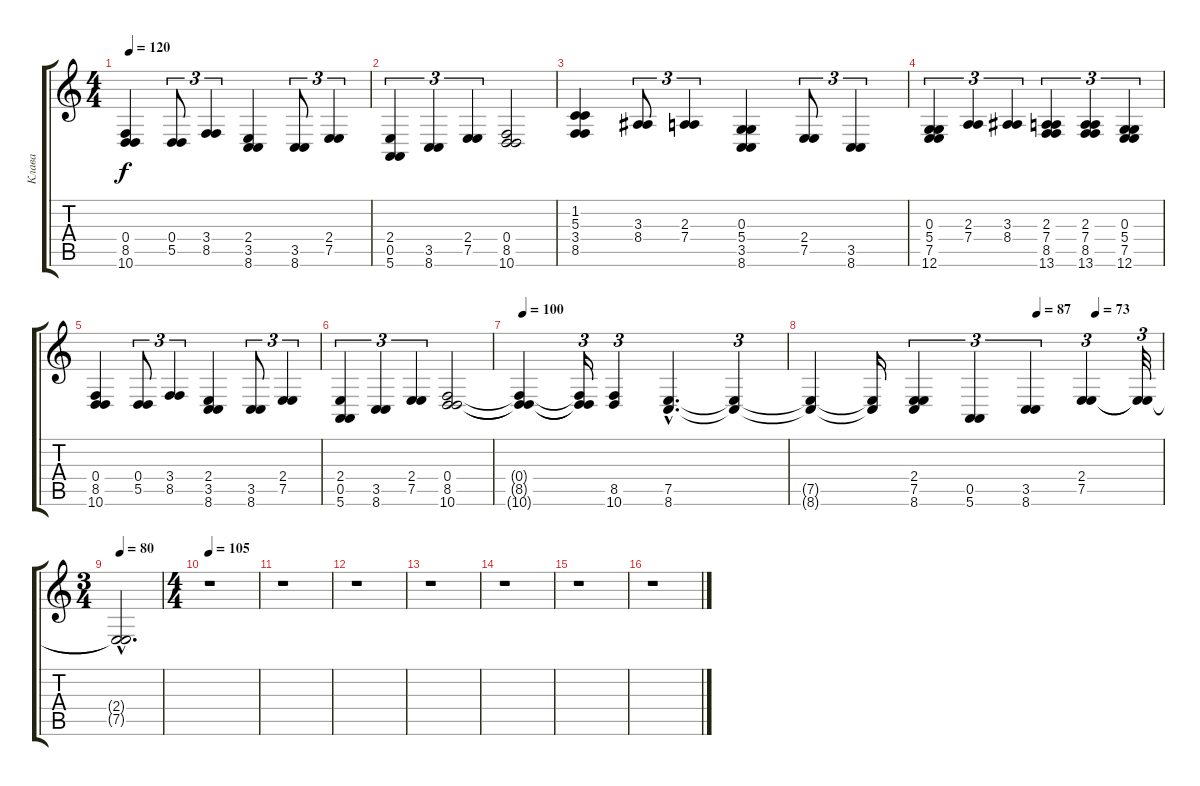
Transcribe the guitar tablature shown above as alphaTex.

\track ("Клава" "Клава") {instrument harpsichord}
\staff {score tabs}
\tuning (E4 B3 G3 D3 A2 E2) {hide}
\ts (4 4)
\tempo 120
\clef g2
\ks c
(0.4 8.5 10.6).4{dy f} (0.4 5.5).8{tu (3 2)} (3.4 8.5).4{tu (3 2)} (2.4 3.5 8.6).4 (3.5 8.6).8{tu (3 2)} (2.4 7.5).4{tu (3 2)} |
(2.4 0.5 5.6).4{tu (3 2)} (3.5 8.6).4{tu (3 2)} (2.4 7.5).4{tu (3 2)} (0.4 8.5 10.6).2 |
(1.2 5.3 3.4 8.5).4 (3.3 8.4).8{tu (3 2)} (2.3 7.4).4{tu (3 2)} (0.3 5.4 3.5 8.6).4 (2.4 7.5).8{tu (3 2)} (3.5 8.6).4{tu (3 2)} |
(0.3 5.4 7.5 12.6).4{tu (3 2)} (2.3 7.4).4{tu (3 2)} (3.3 8.4).4{tu (3 2)} (2.3 7.4 8.5 13.6).4{tu (3 2)} (2.3 7.4 8.5 13.6).4{tu (3 2)} (0.3 5.4 7.5 12.6).4{tu (3 2)} |
(0.4 8.5 10.6).4 (0.4 5.5).8{tu (3 2)} (3.4 8.5).4{tu (3 2)} (2.4 3.5 8.6).4 (3.5 8.6).8{tu (3 2)} (2.4 7.5).4{tu (3 2)} |
(2.4 0.5 5.6).4{tu (3 2)} (3.5 8.6).4{tu (3 2)} (2.4 7.5).4{tu (3 2)} (0.4 8.5 10.6).2 |
\tempo 100
(0.4{t} 8.5{t} 10.6{t}).4 (0.4{t} 8.5{t} 10.6{t}).16{tu (3 2)} (8.5 10.6).4{tu (3 2)} (7.5{hac} 8.6{hac}).4{d} (7.5{t} 8.6{t}).4{tu (3 2)} |
\tempo (87 0.6458333333333334)
\tempo (73 0.8125)
(7.5{t} 8.6{t}).4 (7.5{t} 8.6{t}).16 (2.4 7.5 8.6).4{tu (3 2)} (0.5 5.6).4{tu (3 2)} (3.5 8.6).4{tu (3 2)} (2.4 7.5).4{tu (3 2)} (2.4{t} 7.5{t}).32{tu (3 2)} |
\ts (3 4)
\tempo 60
\tempo 80
(2.4{hac t} 7.5{hac t}).2{d} |
\ts (4 4)
\tempo 105
r.1 |
r.1 |
r.1 |
r.1 |
r.1 |
r.1 |
r.1
